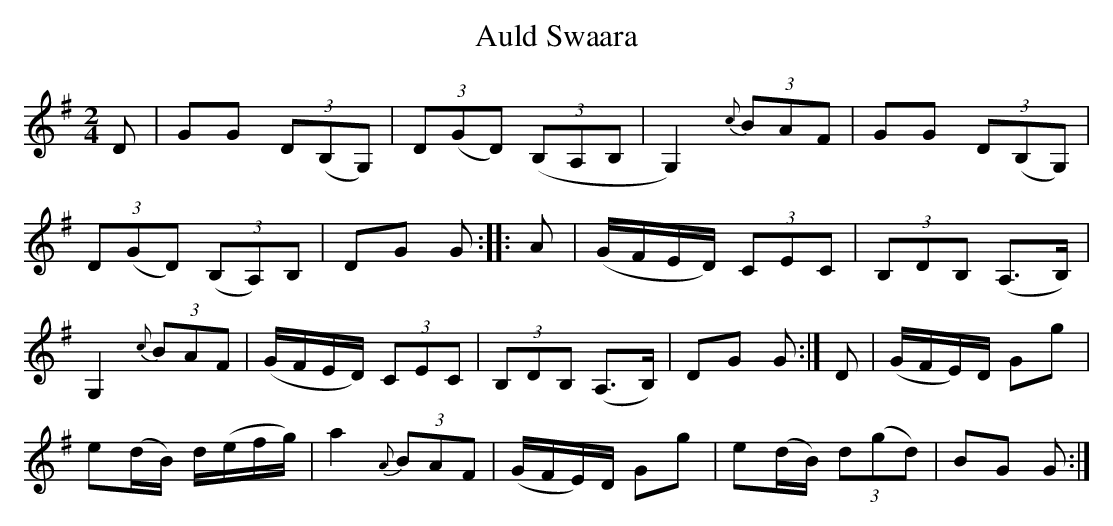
X:1
T:Auld Swaara
M:2/4
L:1/8
K:G
D|GG (3D(B,G,)|(3D(GD) ((3B,A,B,|G,2) {c}(3BAF|GG (3D(B,G,)|
(3D(GD) ((3B,A,)B,|DG G::A|(G/F/E/D/) (3CEC|(3B,DB, (A,>B,)|
G,2 {c}(3BAF|(G/F/E/D/) (3CEC|(3B,DB,  (A,>B,)|DG G:|D|(G/F/E/)D/ Gg|
e(d/B/) d/(e/f/g/)|a2 {A}(3BAF|(G/F/E/)D/ Gg|e(d/B/) (3d(gd)|BG G:|]
